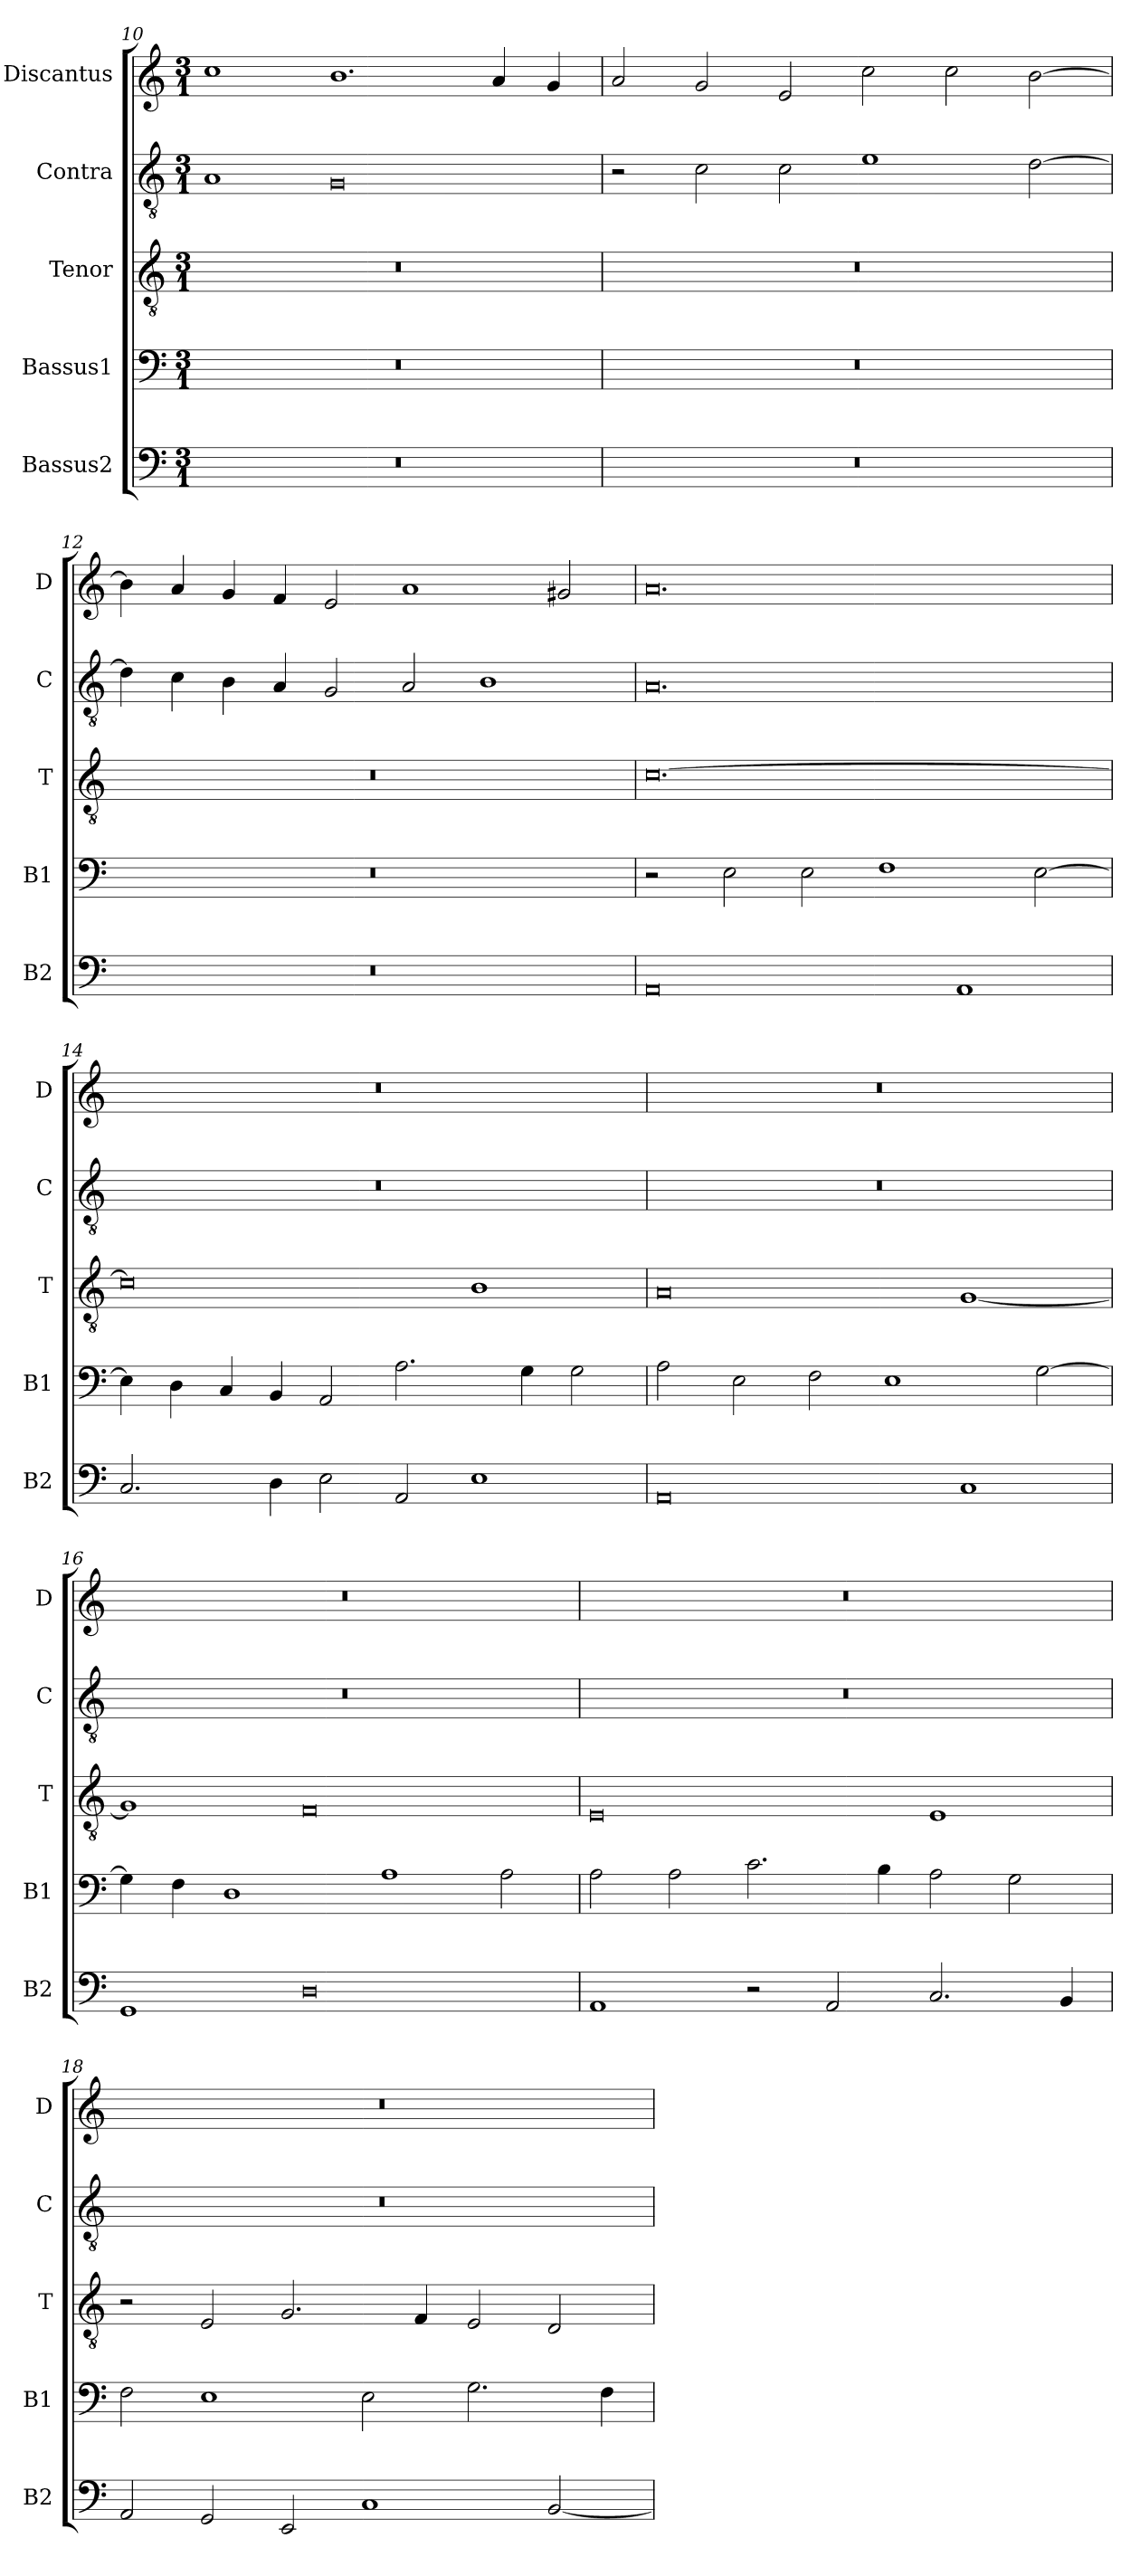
**kern	**kern	**kern	**kern	**kern
*part5	*part4	*part3	*part2	*part1
*staff5	*staff4	*staff3	*staff2	*staff1
*I"Bassus2	*I"Bassus1	*I"Tenor	*I"Contra	*I"Discantus
*I'B2	*I'B1	*I'T	*I'C	*I'D
*clefF4	*clefF4	*clefGv2	*clefGv2	*clefG2
*k[]	*k[]	*k[]	*k[]	*k[]
*M3/1	*M3/1	*M3/1	*M3/1	*M3/1
=10	=10	=10	=10	=10
0.r	0.r	0.r	1A	1cc
.	.	.	0G	1.b
.	.	.	.	4a/
.	.	.	.	4g/
=11	=11	=11	=11	=11
0.r	0.r	0.r	2r	2a/
.	.	.	2c\	2g/
.	.	.	2c\	2e/
.	.	.	1e	2cc\
.	.	.	.	2cc\
.	.	.	[2d\	[2b\
=12	=12	=12	=12	=12
0.r	0.r	0.r	4d\]	4b\]
.	.	.	4c\	4a/
.	.	.	4B\	4g/
.	.	.	4A/	4f/
.	.	.	2G/	2e/
.	.	.	2A/	1a
.	.	.	1B	.
.	.	.	.	2g#X/
=13	=13	=13	=13	=13
0AA	2r	[0.c	0.A	0.a
.	2E\	.	.	.
.	2E\	.	.	.
.	1F	.	.	.
1AA	.	.	.	.
.	[2E\	.	.	.
=14	=14	=14	=14	=14
2.C/	4E\]	0c]	0.r	0.r
.	4D\	.	.	.
.	4C/	.	.	.
4D\	4BB/	.	.	.
2E\	2AA/	.	.	.
2AA/	2.A\	.	.	.
1E	.	1B	.	.
.	4G\	.	.	.
.	2G\	.	.	.
=15	=15	=15	=15	=15
0AA	2A\	0A	0.r	0.r
.	2E\	.	.	.
.	2F\	.	.	.
.	1E	.	.	.
1C	.	[1G	.	.
.	[2G\	.	.	.
=16	=16	=16	=16	=16
1GG	4G\]	1G]	0.r	0.r
.	4F\	.	.	.
.	1D	.	.	.
0D	.	0F	.	.
.	1A	.	.	.
.	2A\	.	.	.
=17	=17	=17	=17	=17
1AA	2A\	0E	0.r	0.r
.	2A\	.	.	.
2r	2.c\	.	.	.
2AA/	.	.	.	.
.	4B\	.	.	.
2.C/	2A\	1E	.	.
.	2G\	.	.	.
4BB/	.	.	.	.
=18	=18	=18	=18	=18
2AA/	2F\	2r	0.r	0.r
2GG/	1E	2E/	.	.
2EE/	.	2.G/	.	.
1C	2E\	.	.	.
.	.	4F/	.	.
.	2.G\	2E/	.	.
[2BB/	.	2D/	.	.
.	4F\	.	.	.
=	=	=	=	=
*-	*-	*-	*-	*-
